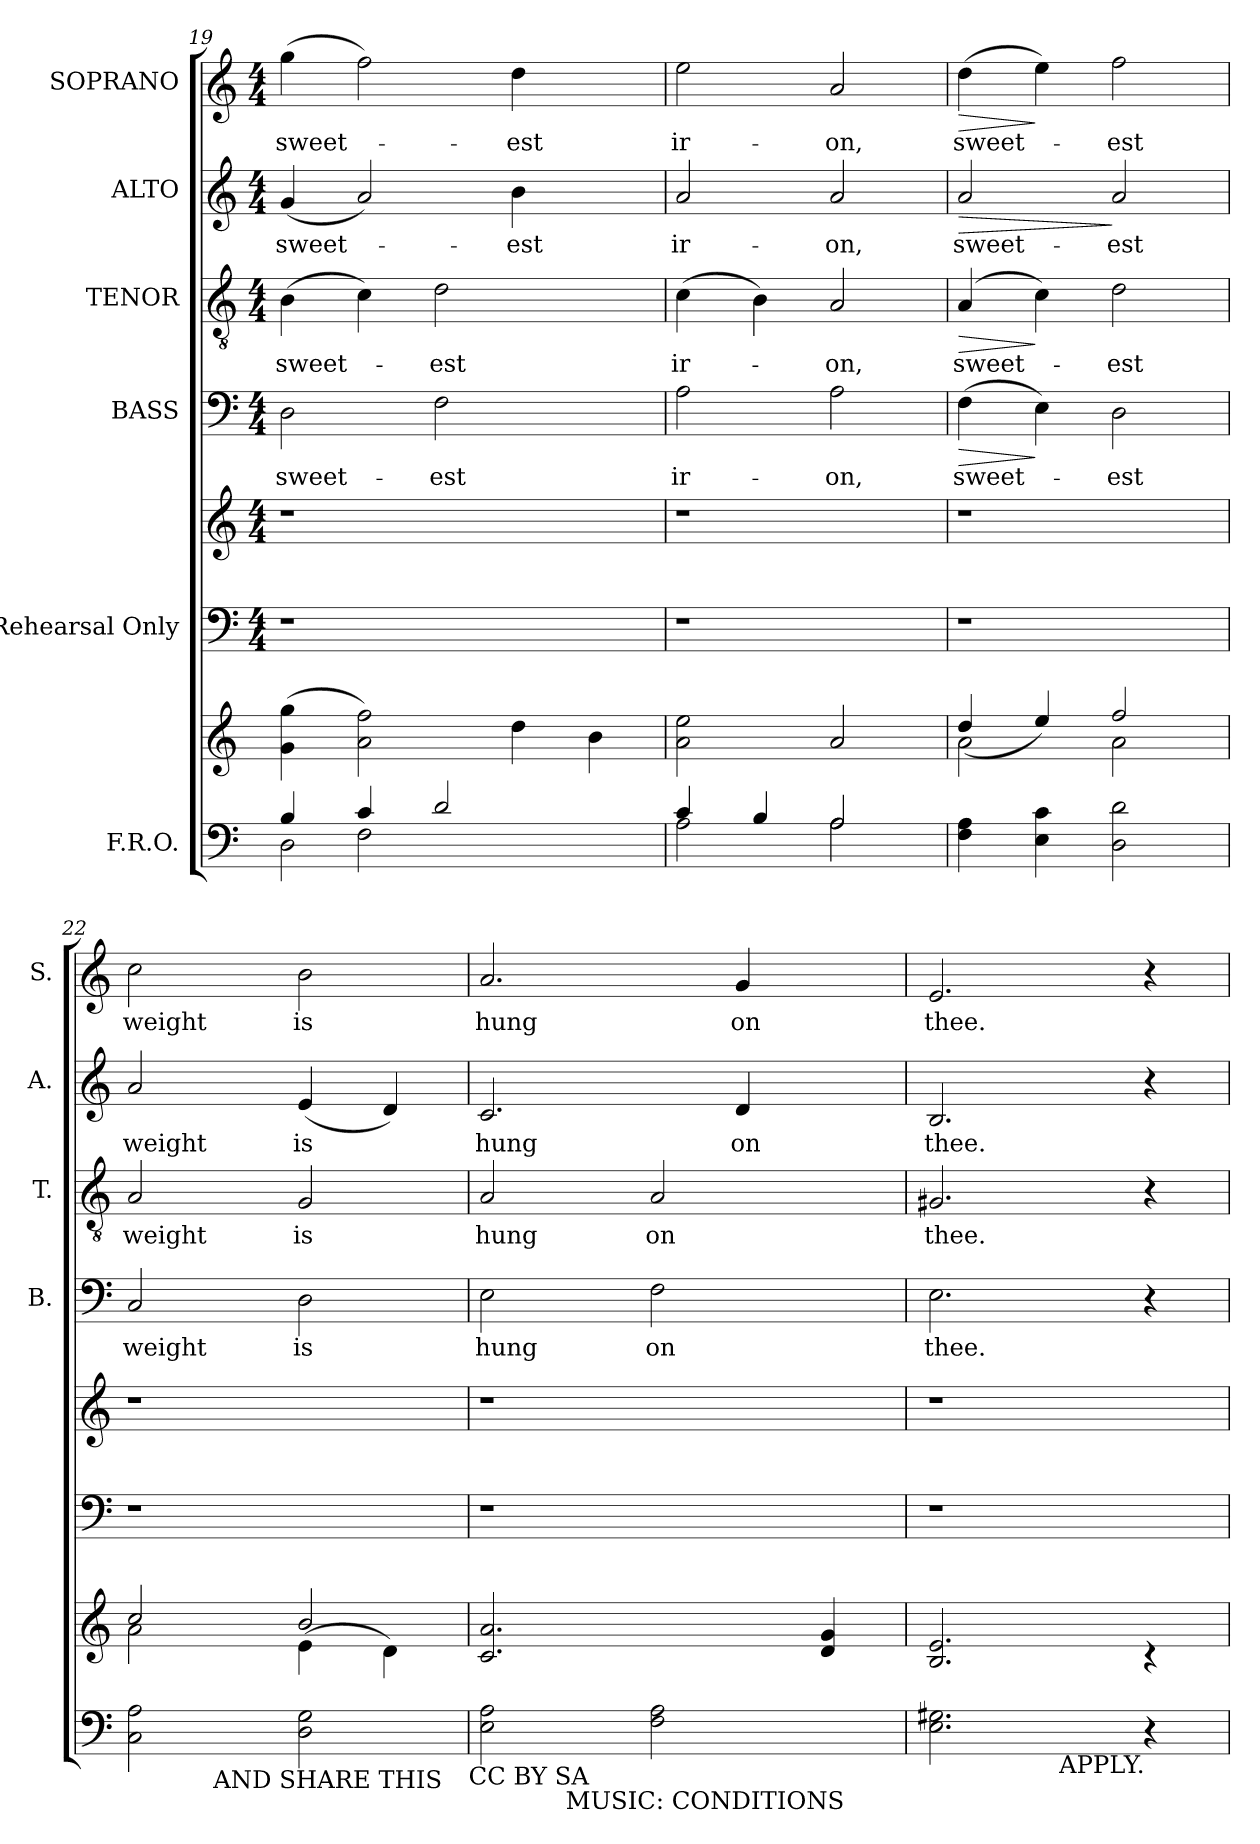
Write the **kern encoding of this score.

**kern	**kern	**kern	**kern	**kern	**text	**dynam	**kern	**text	**dynam	**kern	**text	**dynam	**kern	**text	**dynam
*part6	*part6	*part5	*part5	*part4	*part4	*part4	*part3	*part3	*part3	*part2	*part2	*part2	*part1	*part1	*part1
*staff8	*staff7	*staff6	*staff5	*staff4	*staff4	*staff4	*staff3	*staff3	*staff3	*staff2	*staff2	*staff2	*staff1	*staff1	*staff1
*I"F.R.O.	*	*I"Rehearsal Only	*	*I"BASS	*	*	*I"TENOR	*	*	*I"ALTO	*	*	*I"SOPRANO	*	*
*	*	*	*	*I'B.	*	*	*I'T.	*	*	*I'A.	*	*	*I'S.	*	*
*clefF4	*clefG2	*clefF4	*clefG2	*clefF4	*	*	*clefGv2	*	*	*clefG2	*	*	*clefG2	*	*
*k[]	*k[]	*k[]	*k[]	*k[]	*	*	*k[]	*	*	*k[]	*	*	*k[]	*	*
*C:	*C:	*C:	*C:	*C:	*	*	*C:	*	*	*C:	*	*	*C:	*	*
*	*	*M4/4	*M4/4	*M4/4	*	*	*M4/4	*	*	*M4/4	*	*	*M4/4	*	*
=19	=19	=19	=19	=19	=19	=19	=19	=19	=19	=19	=19	=19	=19	=19	=19
*^	*^	*	*	*	*	*	*	*	*	*	*	*	*	*	*
*	*^	*	*	*	*	*	*	*	*	*	*	*	*	*	*	*	*
!	!	!	!	!	!	!	!	!LO:LY:b	!	!	!LO:LY:b	!	!	!LO:LY:b	!	!	!LO:LY:b	!
2D\	4B/	4ryy	(>4g\ 4gg\	2.ryy	1r	1r	2D\	sweet-	.	(>4B\	sweet-	.	(<4g/	sweet-	.	(>4gg\	sweet-	.
.	4c/	2F\	2a\ 2ff\)	.	.	.	.	.	.	4c\)	.	.	2a/)	.	.	2ff\)	.	.
!	!	!	!	!	!	!	!	!LO:LY:b	!	!	!LO:LY:b	!	!	!	!	!	!	!
4ryy	2d/	.	.	.	.	.	2F\	-est	.	2d\	-est	.	.	.	.	.	.	.
!	!	!	!	!	!	!	!	!	!	!	!	!	!	!LO:LY:b	!	!	!LO:LY:b	!
2ryy	.	4ryy	4ryy	4dd\	.	.	.	.	.	.	.	.	4b\	-est	.	4dd\	-est	.
.	4ryy	4ryy	4b\	4ryy	4ryy	4ryy	4ryy	.	.	4ryy	.	.	4ryy	.	.	4ryy	.	.
=20	=20	=20	=20	=20	=20	=20	=20	=20	=20	=20	=20	=20	=20	=20	=20	=20	=20	=20
!	!	!	!	!	!	!	!	!LO:LY:b	!	!	!LO:LY:b	!	!	!LO:LY:b	!	!	!LO:LY:b	!
*	*v	*v	*	*	*	*	*	*	*	*	*	*	*	*	*	*	*	*
*	*	*v	*v	*	*	*	*	*	*	*	*	*	*	*	*	*	*
2A\	4c/	2a\ 2ee\	1r	1r	2A\	ir-	.	(>4c\	ir-	.	2a/	ir-	.	2ee\	ir-	.
.	4B/	.	.	.	.	.	.	4B\)	.	.	.	.	.	.	.	.
!	!	!	!	!	!	!LO:LY:b	!	!	!LO:LY:b	!	!	!LO:LY:b	!	!	!LO:LY:b	!
2A\	2A/	2a/	.	.	2A\	-on,	.	2A/	-on,	.	2a/	-on,	.	2a/	-on,	.
!!LO:LB:g=z
=21	=21	=21	=21	=21	=21	=21	=21	=21	=21	=21	=21	=21	=21	=21	=21	=21
*	*	*^	*	*	*	*	*	*	*	*	*	*	*	*	*	*
*	*	*	*^	*	*	*	*	*	*	*	*	*	*	*	*	*	*
!LO:TX:b:t=YOU MAY PHOTOCOPY	!	!	!	!	!	!	!	!	!	!	!	!	!	!	!	!	!	!
!	!	!	!	!	!	!	!	!LO:LY:b	!LO:HP:b	!	!LO:LY:b	!LO:HP:b	!	!LO:LY:b	!LO:HP:b	!	!LO:LY:b	!LO:HP:b
*v	*v	*	*	*	*	*	*	*	*	*	*	*	*	*	*	*	*	*
4F\ 4A\	2a\	(4dd/	2ryy	1r	1r	(>4F\	sweet-	>	(4A/	sweet-	>	2a/	sweet-	>	(>4dd\	sweet-	>
4E\ 4c\	.	4ee/)	.	.	.	4E\)	.	]	4c\)	.	]	.	.	.	4ee\)	.	]
!	!	!	!	!	!	!	!LO:LY:b	!	!	!LO:LY:b	!	!	!LO:LY:b	!	!	!LO:LY:b	!
2D\ 2d\	2ff/	2ryy	2a\	.	.	2D\	-est	.	2d\	-est	.	2a/	-est	]	2ff\	-est	.
=22	=22	=22	=22	=22	=22	=22	=22	=22	=22	=22	=22	=22	=22	=22	=22	=22	=22
!	!	!	!	!	!	!	!LO:LY:b	!	!	!LO:LY:b	!	!	!LO:LY:b	!	!	!LO:LY:b	!
*^	*	*	*	*	*	*	*	*	*	*	*	*	*	*	*	*	*
2C\ 2A\	4ryy	2a\	2cc/	2ryy	1r	1r	2C/	weight	.	2A/	weight	.	2a/	weight	.	2cc\	weight	.
!	!LO:TX:b:t=AND SHARE THIS	!	!	!	!	!	!	!	!	!	!	!	!	!	!	!	!	!
.	2.ryy	.	.	.	.	.	.	.	.	.	.	.	.	.	.	.	.	.
!	!	!	!	!	!	!	!	!LO:LY:b	!	!	!LO:LY:b	!	!	!LO:LY:b	!	!	!LO:LY:b	!
2D\ 2G\	.	2b/	2ryy	(<4e\	.	.	2D\	is	.	2G/	is	.	(<4e/	is	.	2b\	is	.
.	.	.	.	4d\)	.	.	.	.	.	.	.	.	4d/)	.	.	.	.	.
!LO:TX:b:t=CC BY SA	!	!	!	!	!	!	!	!	!	!	!	!	!	!	!	!	!	!
=23	=23	=23	=23	=23	=23	=23	=23	=23	=23	=23	=23	=23	=23	=23	=23	=23	=23	=23
!	!	!	!	!	!	!	!	!LO:LY:b	!	!	!LO:LY:b	!	!	!LO:LY:b	!	!	!LO:LY:b	!
*	*	*v	*v	*v	*	*	*	*	*	*	*	*	*	*	*	*	*	*
2E\ 2A\	4ryy	2.c/ 2.a/	1r	1r	2E\	hung	.	2A/	hung	.	2.c/	hung	.	2.a/	hung	.
!	!LO:TX:b:t=MUSIC&colon; CONDITIONS	!	!	!	!	!	!	!	!	!	!	!	!	!	!	!
.	1ryy	.	.	.	.	.	.	.	.	.	.	.	.	.	.	.
!	!	!	!	!	!	!LO:LY:b	!	!	!LO:LY:b	!	!	!	!	!	!	!
2F\ 2A\	.	.	.	.	2F\	on	.	2A/	on	.	.	.	.	.	.	.
!	!	!	!	!	!	!	!	!	!	!	!	!LO:LY:b	!	!	!LO:LY:b	!
.	.	4ryy	.	.	.	.	.	.	.	.	4d/	on	.	4g/	on	.
4ryy	.	4d/ 4g/	4ryy	4ryy	4ryy	.	.	4ryy	.	.	4ryy	.	.	4ryy	.	.
=24	=24	=24	=24	=24	=24	=24	=24	=24	=24	=24	=24	=24	=24	=24	=24	=24
*	*	*^	*	*	*	*	*	*	*	*	*	*	*	*	*	*
!	!	!	!	!	!	!	!LO:LY:b	!	!	!LO:LY:b	!	!	!LO:LY:b	!	!	!LO:LY:b	!
2.E\ 2.G#X\	2ryy	2.B/ 2.e/	2.ryy	1r	1r	2.E\	thee.	.	2.G#X/	thee.	.	2.B/	thee.	.	2.e/	thee.	.
!	!LO:TX:b:t=APPLY.	!	!	!	!	!	!	!	!	!	!	!	!	!	!	!	!
.	2ryy	.	.	.	.	.	.	.	.	.	.	.	.	.	.	.	.
4r	.	4ryy	4rc	.	.	4r	.	.	4r	.	.	4r	.	.	4r	.	.
*v	*v	*	*	*	*	*	*	*	*	*	*	*	*	*	*	*	*
*	*v	*v	*	*	*	*	*	*	*	*	*	*	*	*	*	*
=	=	=	=	=	=	=	=	=	=	=	=	=	=	=	=
*-	*-	*-	*-	*-	*-	*-	*-	*-	*-	*-	*-	*-	*-	*-	*-
